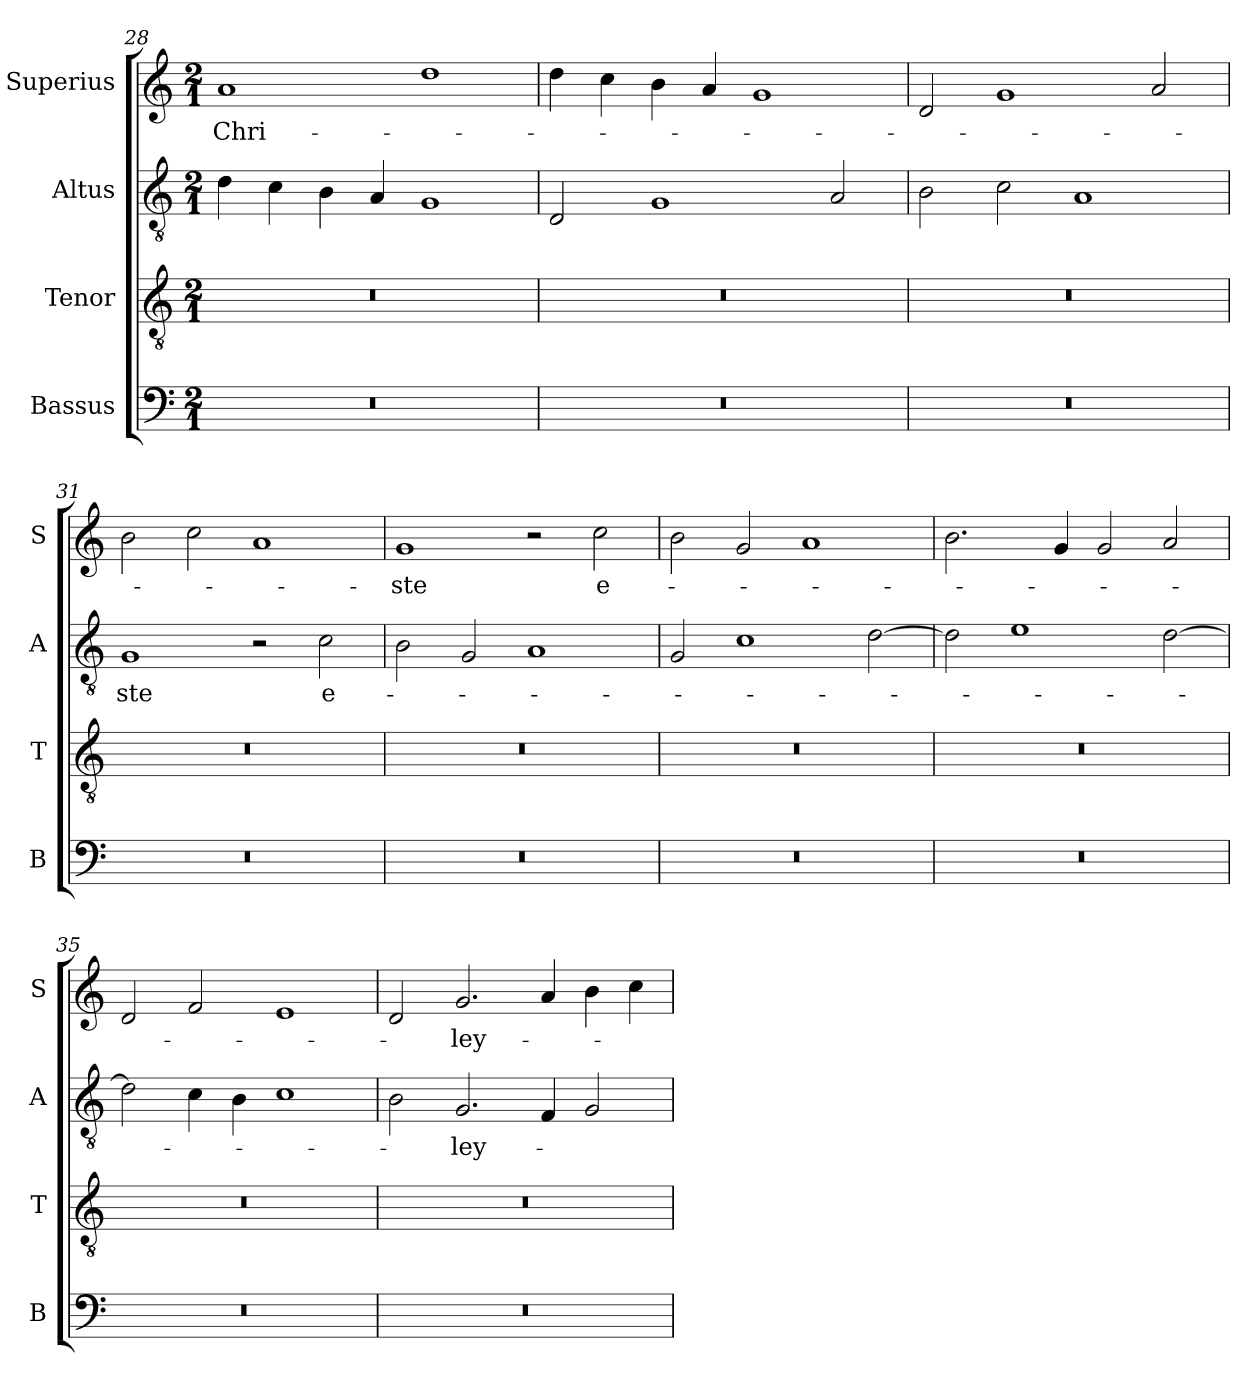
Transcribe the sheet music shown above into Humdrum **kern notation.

**kern	**kern	**kern	**text	**kern	**text
*part4	*part3	*part2	*part2	*part1	*part1
*staff4	*staff3	*staff2	*staff2	*staff1	*staff1
*I"Bassus	*I"Tenor	*I"Altus	*	*I"Superius	*
*I'B	*I'T	*I'A	*	*I'S	*
*clefF4	*clefGv2	*clefGv2	*	*clefG2	*
*k[]	*k[]	*k[]	*	*k[]	*
*M2/1	*M2/1	*M2/1	*	*M2/1	*
=28	=28	=28	=28	=28	=28
!	!	!	!	!	!LO:LY:i
0r	0r	4d	.	1a	Chri-
.	.	4c	.	.	.
.	.	4B	.	.	.
.	.	4A	.	.	.
.	.	1G	.	1dd	.
=29	=29	=29	=29	=29	=29
0r	0r	2D	.	4dd	.
.	.	.	.	4cc	.
.	.	1G	.	4b	.
.	.	.	.	4a	.
.	.	.	.	1g	.
.	.	2A	.	.	.
=30	=30	=30	=30	=30	=30
0r	0r	2B	.	2d	.
.	.	2c	.	1g	.
.	.	1A	.	.	.
.	.	.	.	2a	.
=31	=31	=31	=31	=31	=31
!	!	!	!LO:LY:i	!	!
0r	0r	1G	-ste	2b	.
.	.	.	.	2cc	.
.	.	2r	.	1a	.
!	!	!	!LO:LY:i	!	!
.	.	2c	e-	.	.
=32	=32	=32	=32	=32	=32
!	!	!	!	!	!LO:LY:i
0r	0r	2B	.	1g	-ste
.	.	2G	.	.	.
.	.	1A	.	2r	.
!	!	!	!	!	!LO:LY:i
.	.	.	.	2cc	e-
=33	=33	=33	=33	=33	=33
0r	0r	2G	.	2b	.
.	.	1c	.	2g	.
.	.	.	.	1a	.
.	.	[2d	.	.	.
=34	=34	=34	=34	=34	=34
0r	0r	2d]	.	2.b	.
.	.	1e	.	.	.
.	.	.	.	4g	.
.	.	.	.	2g	.
.	.	[2d	.	2a	.
=35	=35	=35	=35	=35	=35
0r	0r	2d]	.	2d	.
.	.	4c	.	2f	.
.	.	4B	.	.	.
.	.	1c	.	1e	.
=36	=36	=36	=36	=36	=36
0r	0r	2B	.	2d	.
!	!	!	!LO:LY:i	!	!LO:LY:i
.	.	2.G	-ley-	2.g	-ley-
.	.	4F	.	4a	.
.	.	2G	.	4b	.
.	.	.	.	4cc	.
=	=	=	=	=	=
*-	*-	*-	*-	*-	*-
